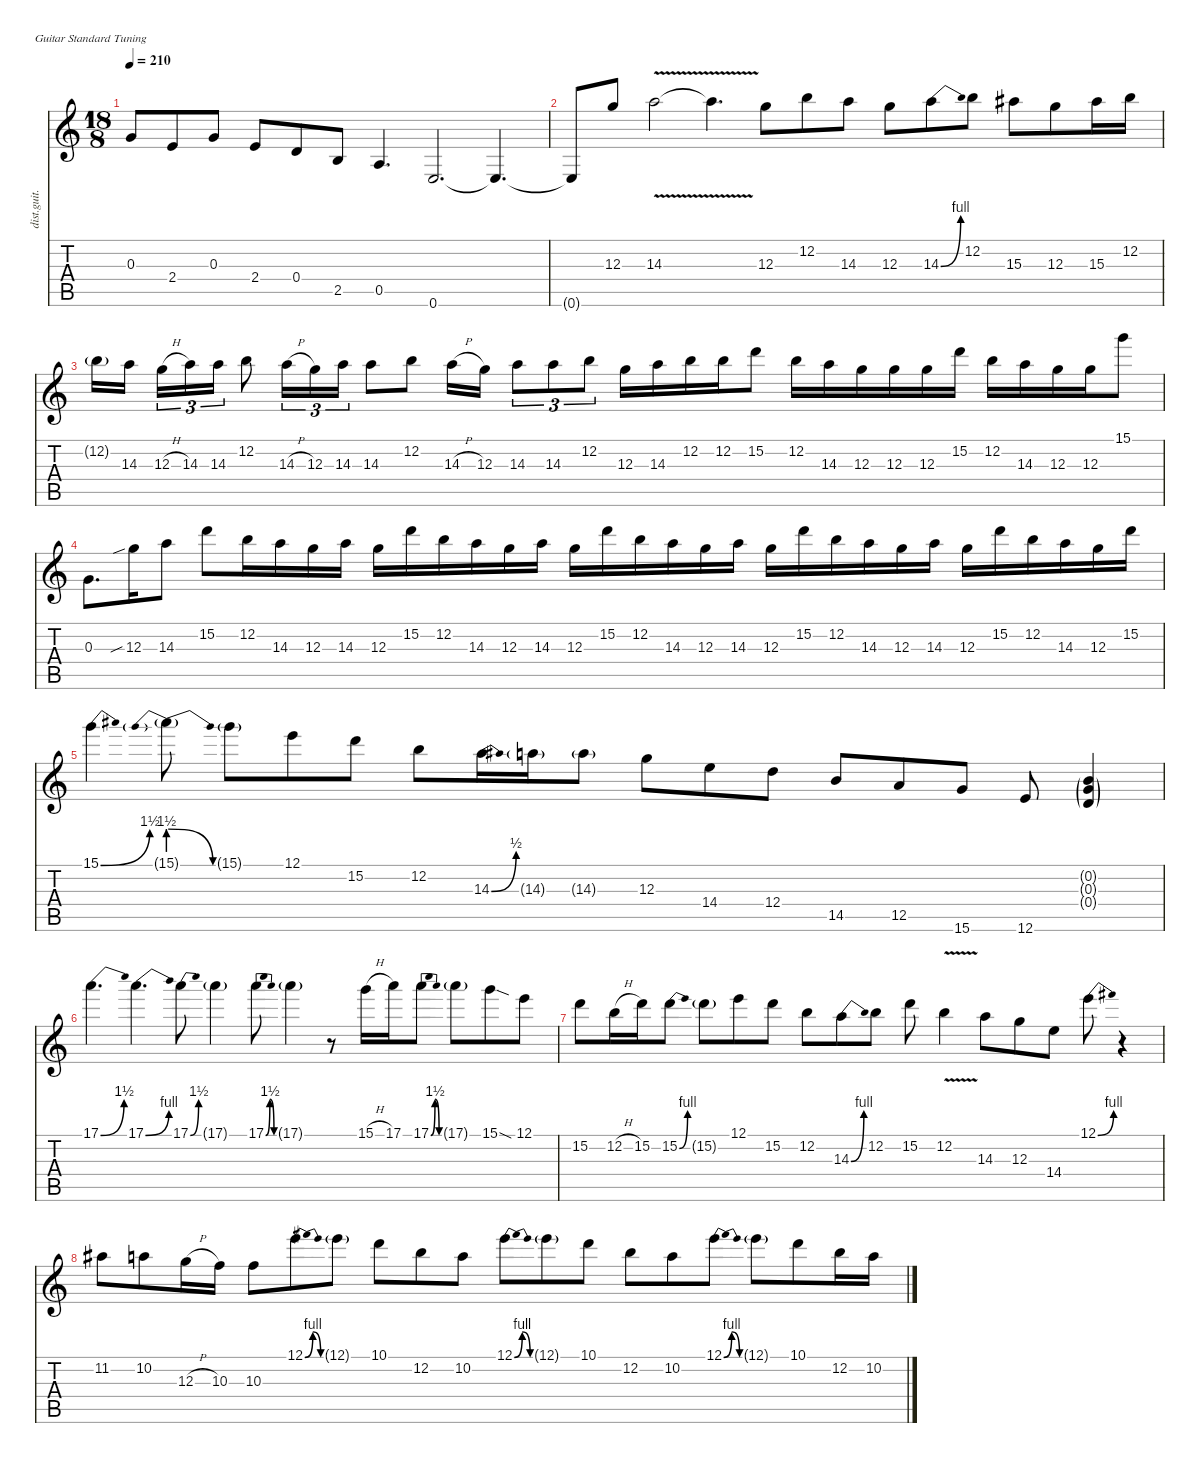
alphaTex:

\defaultSystemsLayout 4
\hideDynamics
\bracketExtendMode nobrackets
\otherSystemsTrackNameOrientation horizontal
\track ("Guitar " "dist.guit.") {instrument distortionguitar}
\staff {score tabs}
\tuning (E4 B3 G3 D3 A2 E2)
\ts (18 8)
\tempo 210
\clef g2
\ks c
0.3.8{dy f beam Up} 2.4.8{beam Up} 0.3.8{beam Up} 2.4.8{beam Up} 0.4.8{beam Up} 2.5.8{beam Up} 0.5.4{d beam Up} 0.6.2{d beam Up} 0.6{t}.4{d beam Up} |
0.6{t}.8{beam Up} 12.3.8{beam Up} 14.3{v}.2{beam Down} 14.3{v t}.4{d beam Down} 12.3.8{beam Down} 12.2.8{beam Down} 14.3.8{beam Down} 12.3.8{beam Down} 14.3{be (bend 0 0 30 4)}.8{beam Down} 12.2.8{beam Down} 15.3{acc #}.8{beam Down} 12.3.8{beam Down} 15.3{acc #}.16{beam Down} 12.2.16{beam Down} |
12.2{g}.16{beam Down} 14.3.16{beam Down} 12.3{h}.16{tu (3 2) beam Down} 14.3.16{tu (3 2) beam Down} 14.3.16{tu (3 2) beam Down} 12.2.8{beam Down} 14.3{h}.16{tu (3 2) beam Down} 12.3.16{tu (3 2) beam Down} 14.3.16{tu (3 2) beam Down} 14.3.8{beam Down} 12.2.8{beam Down} 14.3{h}.16{beam Down} 12.3.16{beam Down} 14.3.8{tu (3 2) beam Down} 14.3.8{tu (3 2) beam Down} 12.2.8{tu (3 2) beam Down} 12.3.16{beam Down} 14.3.16{beam Down} 12.2.16{beam Down} 12.2.16{beam Down} 15.2.8{beam Down} 12.2.16{beam Down} 14.3.16{beam Down} 12.3.16{beam Down} 12.3.16{beam Down} 12.3.16{beam Down} 15.2.16{beam Down} 12.2.16{beam Down} 14.3.16{beam Down} 12.3.16{beam Down} 12.3.16{beam Down} 15.1.8{beam Down} |
0.3.8{d beam Down} 12.3{sib}.16{beam Down} 14.3.8{beam Down} 15.2.8{beam Down} 12.2.16{beam Down} 14.3.16{beam Down} 12.3.16{beam Down} 14.3.16{beam Down} 12.3.16{beam Down} 15.2.16{beam Down} 12.2.16{beam Down} 14.3.16{beam Down} 12.3.16{beam Down} 14.3.16{beam Down} 12.3.16{beam Down} 15.2.16{beam Down} 12.2.16{beam Down} 14.3.16{beam Down} 12.3.16{beam Down} 14.3.16{beam Down} 12.3.16{beam Down} 15.2.16{beam Down} 12.2.16{beam Down} 14.3.16{beam Down} 12.3.16{beam Down} 14.3.16{beam Down} 12.3.16{beam Down} 15.2.16{beam Down} 12.2.16{beam Down} 14.3.16{beam Down} 12.3.16{beam Down} 15.2.16{beam Down} |
15.1{be (bend 0 0 30 6)}.4{beam Down} 15.1{be (prebendrelease 0 6 39.999998399999996 0) g}.8{beam Down} 15.1{g}.8{beam Down} 12.1.8{beam Down} 15.2.8{beam Down} 12.2.8{beam Down} 14.3{be (bend 0 0 30 2)}.16{beam Down} 14.3{g}.16{beam Down} 14.3{g}.8{beam Down} 12.3.8{beam Down} 14.4.8{beam Down} 12.4.8{beam Down} 14.5.8{beam Up} 12.5.8{beam Up} 15.6.8{beam Up} 12.6.8{beam Up} (0.2{g} 0.3{g} 0.4{g}).4{beam Up} |
17.1{be (bend 0 0 30 6)}.4{d beam Down} 17.1{be (bend 0 0 30 4)}.4{d beam Down} 17.1{be (bend 0 0 30 6)}.8{beam Down} 17.1{g}.4{beam Down} 17.1{be (bendrelease 0 0 15 6 30 6 45 0)}.8{beam Down} 17.1{g}.4{beam Down} r.8{beam Down} 15.1{h}.16{beam Down} 17.1.16{beam Down} 17.1{be (bendrelease 0 0 15 6 30 6 45 0)}.8{beam Down} 17.1{g}.8{beam Down} 15.1{sod}.8{beam Down} 12.1.8{beam Down} |
15.2.8{beam Down} 12.2{h}.16{beam Down} 15.2.16{beam Down} 15.2{be (bend 0 0 30 4)}.8{beam Down} 15.2{g}.8{beam Down} 12.1.8{beam Down} 15.2.8{beam Down} 12.2.8{beam Down} 14.3{be (bend 0 0 30 4)}.8{beam Down} 12.2.8{beam Down} 15.2.8{beam Down} 12.2{v}.4{beam Down} 14.3.8{beam Down} 12.3.8{beam Down} 14.4.8{beam Down} 12.1{be (bend 0 0 30 4)}.8{beam Down} r.4{beam Down} |
11.2{acc #}.8{beam Down} 10.2.8{beam Down} 12.3{h}.16{beam Down} 10.3.16{beam Down} 10.3.8{beam Down} 12.1{be (bendrelease 0 0 15 4 30 4 45 0)}.8{beam Down} 12.1{g}.8{beam Down} 10.1.8{beam Down} 12.2.8{beam Down} 10.2.8{beam Down} 12.1{be (bendrelease 0 0 15 4 30 4 45 0)}.8{beam Down} 12.1{g}.8{beam Down} 10.1.8{beam Down} 12.2.8{beam Down} 10.2.8{beam Down} 12.1{be (bendrelease 0 0 15 4 30 4 45 0)}.8{beam Down} 12.1{g}.8{beam Down} 10.1.8{beam Down} 12.2.16{beam Down} 10.2.16{beam Down}
